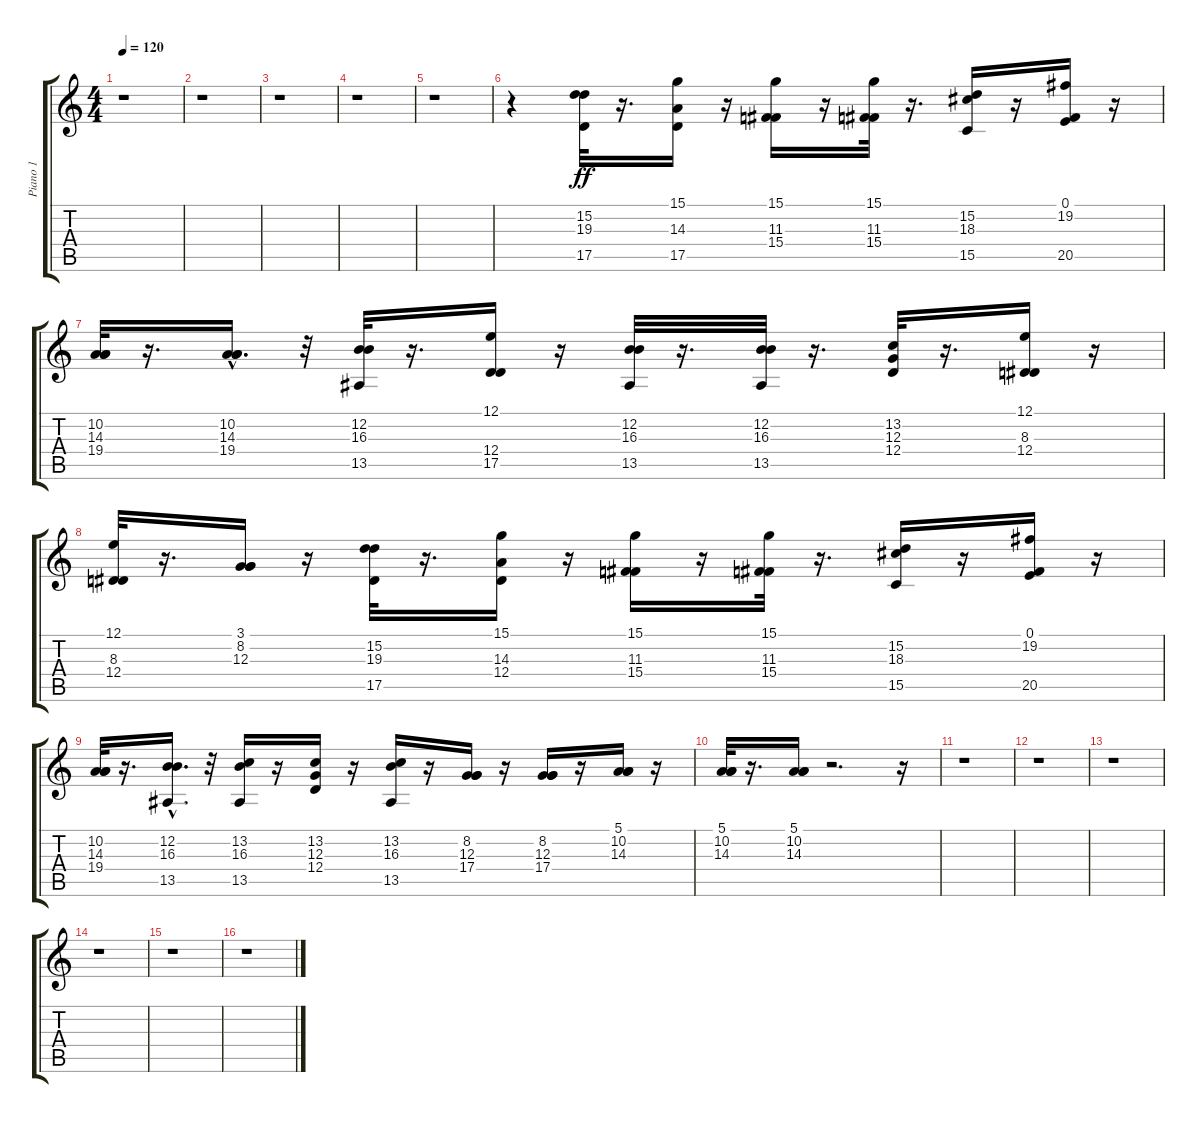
\track ("Piano 1" "Piano 1") {instrument brightacousticpiano}
\staff {score tabs}
\tuning (E4 B3 G3 D3 A2 E2) {hide}
\ts (4 4)
\tempo 120
\clef g2
\ks c
r.1{dy ff} |
r.1 |
r.1 |
r.1 |
r.1 |
r.4 (15.2 19.3 17.5).32 r.16{d} (15.1 14.3 17.5).16 r.16 (15.1 11.3 15.4).16 r.16 (15.1 11.3 15.4).32 r.16{d} (15.2 18.3 15.5).16 r.16 (0.1 19.2 20.5).16 r.16 |
(10.2 14.3 19.4).32 r.16{d} (10.2{hac} 14.3 19.4).16{d} r.32 (12.2 16.3 13.5).32 r.16{d} (12.1 12.4 17.5).16 r.16 (12.2 16.3 13.5).32 r.16{d} (12.2 16.3 13.5).32 r.16{d} (13.2 12.3 12.4).32 r.16{d} (12.1 8.3 12.4).16 r.16 |
(12.1 8.3 12.4).32 r.16{d} (3.1 8.2 12.3).16 r.16 (15.2 19.3 17.5).32 r.16{d} (15.1 14.3 12.4).16 r.16 (15.1 11.3 15.4).16 r.16 (15.1 11.3 15.4).32 r.16{d} (15.2 18.3 15.5).16 r.16 (0.1 19.2 20.5).16 r.16 |
(10.2 14.3 19.4).32 r.16{d} (12.2{hac} 16.3 13.5).16{d} r.32 (13.2 16.3 13.5).16 r.16 (13.2 12.3 12.4).16 r.16 (13.2 16.3 13.5).16 r.16 (8.2 12.3 17.4).16 r.16 (8.2 12.3 17.4).16 r.16 (5.1 10.2 14.3).16 r.16 |
(5.1 10.2 14.3).32 r.16{d} (5.1 10.2 14.3).16 r.2{d} r.16 |
r.1 |
r.1 |
r.1 |
r.1 |
r.1 |
r.1
